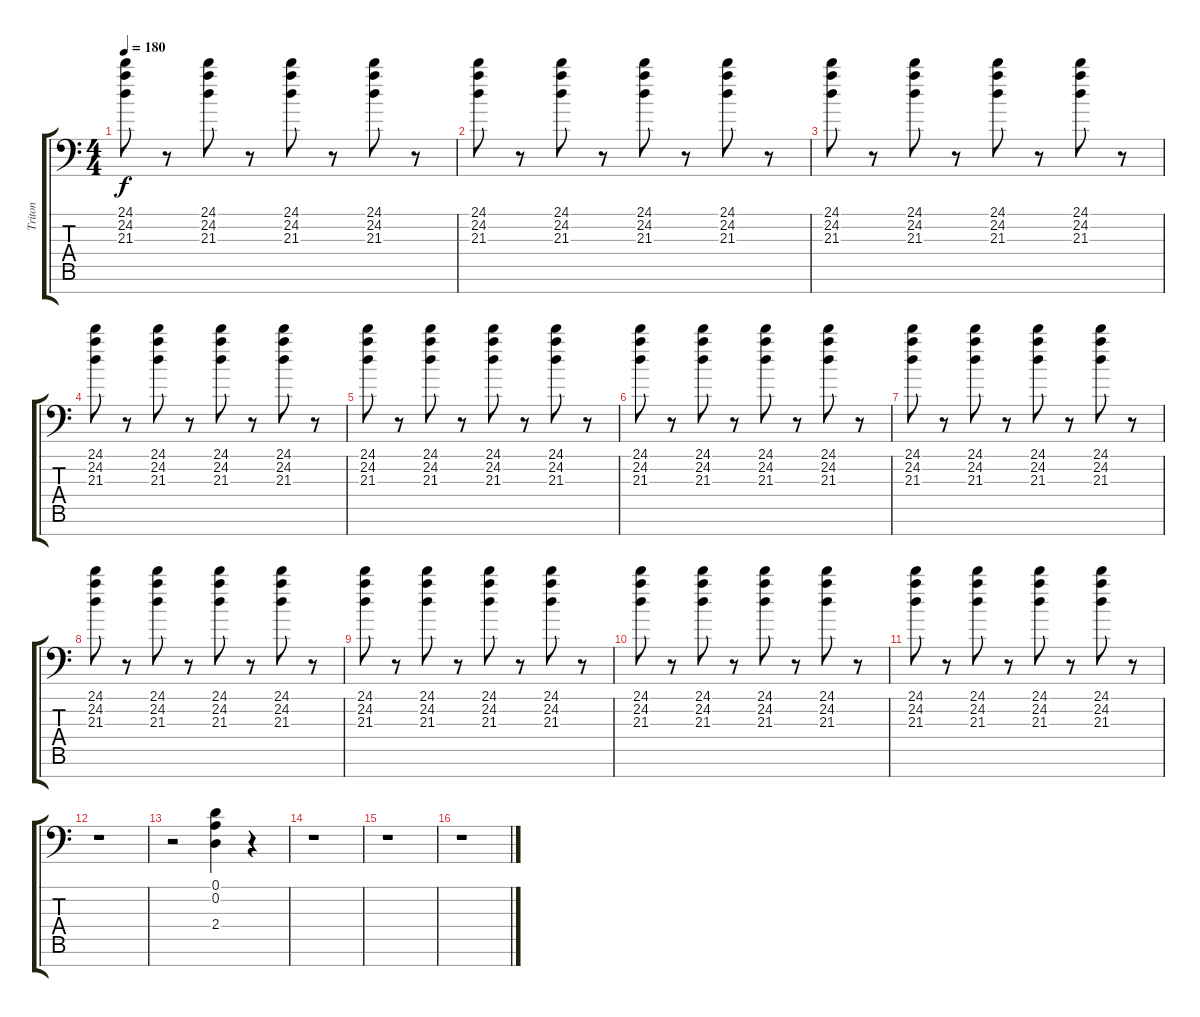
\track ("Triton" "Triton") {instrument stringensemble1}
\staff {score tabs}
\tuning (D4 A3 F3 C3 G2 D2 A1) {hide}
\ts (4 4)
\tempo 180
\clef f4
\ks c
(24.1 24.2 21.3).8{dy f} r.8 (24.1 24.2 21.3).8 r.8 (24.1 24.2 21.3).8 r.8 (24.1 24.2 21.3).8 r.8 |
(24.1 24.2 21.3).8 r.8 (24.1 24.2 21.3).8 r.8 (24.1 24.2 21.3).8 r.8 (24.1 24.2 21.3).8 r.8 |
(24.1 24.2 21.3).8 r.8 (24.1 24.2 21.3).8 r.8 (24.1 24.2 21.3).8 r.8 (24.1 24.2 21.3).8 r.8 |
(24.1 24.2 21.3).8 r.8 (24.1 24.2 21.3).8 r.8 (24.1 24.2 21.3).8 r.8 (24.1 24.2 21.3).8 r.8 |
(24.1 24.2 21.3).8 r.8 (24.1 24.2 21.3).8 r.8 (24.1 24.2 21.3).8 r.8 (24.1 24.2 21.3).8 r.8 |
(24.1 24.2 21.3).8 r.8 (24.1 24.2 21.3).8 r.8 (24.1 24.2 21.3).8 r.8 (24.1 24.2 21.3).8 r.8 |
(24.1 24.2 21.3).8 r.8 (24.1 24.2 21.3).8 r.8 (24.1 24.2 21.3).8 r.8 (24.1 24.2 21.3).8 r.8 |
(24.1 24.2 21.3).8 r.8 (24.1 24.2 21.3).8 r.8 (24.1 24.2 21.3).8 r.8 (24.1 24.2 21.3).8 r.8 |
(24.1 24.2 21.3).8 r.8 (24.1 24.2 21.3).8 r.8 (24.1 24.2 21.3).8 r.8 (24.1 24.2 21.3).8 r.8 |
(24.1 24.2 21.3).8 r.8 (24.1 24.2 21.3).8 r.8 (24.1 24.2 21.3).8 r.8 (24.1 24.2 21.3).8 r.8 |
(24.1 24.2 21.3).8 r.8 (24.1 24.2 21.3).8 r.8 (24.1 24.2 21.3).8 r.8 (24.1 24.2 21.3).8 r.8 |
r.1 |
r.2 (0.1 0.2 2.4).4{instrument orchestrahit} r.4 |
r.1 |
r.1 |
r.1
